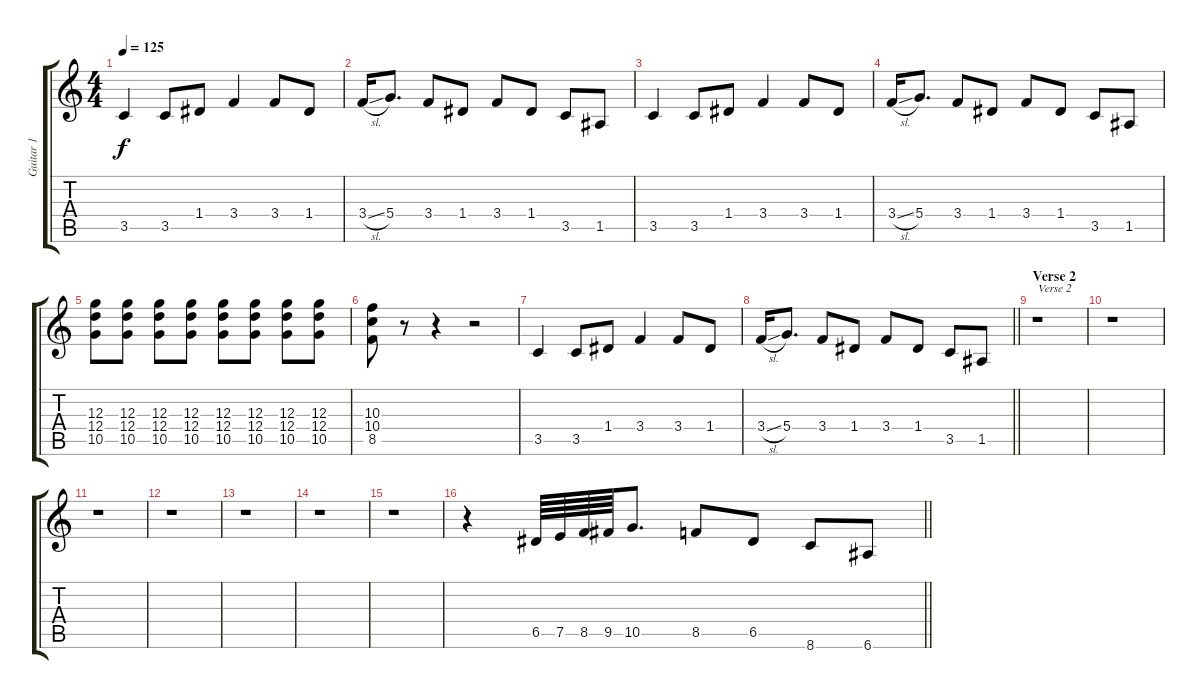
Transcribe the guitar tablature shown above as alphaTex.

\track ("Guitar 1" "Guitar 1") {instrument overdrivenguitar}
\staff {score tabs}
\tuning (E4 B3 G3 D3 A2 E2) {hide}
\ts (4 4)
\tempo 125
\clef g2
\ks c
3.5.4{dy f} 3.5.8 1.4.8 3.4.4 3.4.8 1.4.8 |
3.4{sl}.16 5.4.8{d} 3.4.8 1.4.8 3.4.8 1.4.8 3.5.8 1.5.8 |
3.5.4 3.5.8 1.4.8 3.4.4 3.4.8 1.4.8 |
3.4{sl}.16 5.4.8{d} 3.4.8 1.4.8 3.4.8 1.4.8 3.5.8 1.5.8 |
(12.3 12.4 10.5).8 (12.3 12.4 10.5).8 (12.3 12.4 10.5).8 (12.3 12.4 10.5).8 (12.3 12.4 10.5).8 (12.3 12.4 10.5).8 (12.3 12.4 10.5).8 (12.3 12.4 10.5).8 |
(10.3 10.4 8.5).8 r.8 r.4 r.2 |
3.5.4 3.5.8 1.4.8 3.4.4 3.4.8 1.4.8 |
\barLineRight lightlight
3.4{sl}.16 5.4.8{d} 3.4.8 1.4.8 3.4.8 1.4.8 3.5.8 1.5.8 |
\section ("" "Verse 2")
r.1{txt "Verse 2"} |
r.1 |
r.1 |
r.1 |
r.1 |
r.1 |
r.1 |
\barLineRight lightlight
r.4{instrument drawbarorgan} 6.5.64 7.5.64 8.5.64 9.5.64 10.5.8{d} 8.5.8 6.5.8 8.6.8 6.6.8
